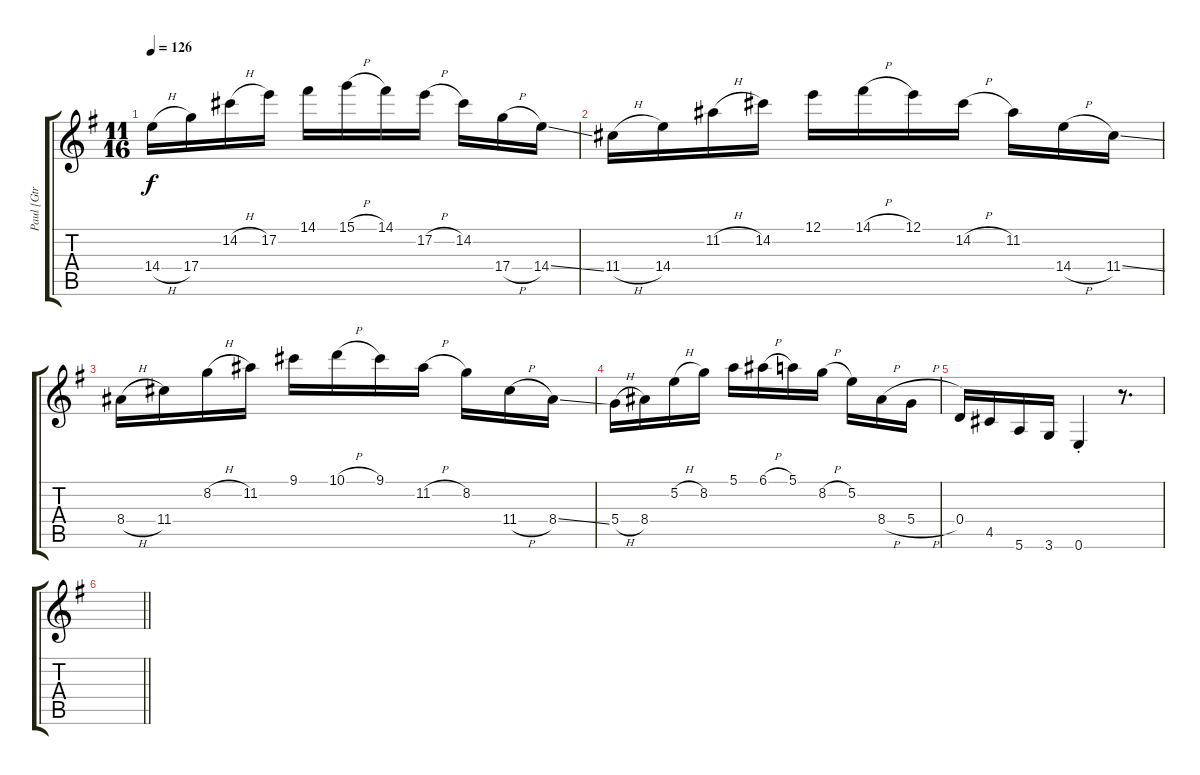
\track ("Paul [Gtr II]" "Paul [Gtr ") {instrument overdrivenguitar}
\staff {score tabs}
\tuning (E4 B3 G3 D3 A2 E2) {hide}
\ts (11 16)
\tempo 126
\clef g2
\ks g
14.4{h}.16{dy f volume 12 balance 12 instrument overdrivenguitar} 17.4.16 14.2{h}.16 17.2.16 14.1.16 15.1{h}.16 14.1.16 17.2{h}.16 14.2.16 17.4{h}.16 14.4{ss}.16 |
11.4{h}.16 14.4.16 11.2{h}.16 14.2.16 12.1.16 14.1{h}.16 12.1.16 14.2{h}.16 11.2.16 14.4{h}.16 11.4{ss}.16 |
8.4{h}.16 11.4.16 8.2{h}.16 11.2.16 9.1.16 10.1{h}.16 9.1.16 11.2{h}.16 8.2.16 11.4{h}.16 8.4{ss}.16 |
5.4{h}.16 8.4.16 5.2{h}.16 8.2.16 5.1.16 6.1{h}.16 5.1.16 8.2{h}.16 5.2.16 8.4{h}.16 5.4{h}.16 |
0.4.16 4.5.16 5.6.16 3.6.16 0.6{st}.4 r.8{d} |
\barLineRight lightlight
